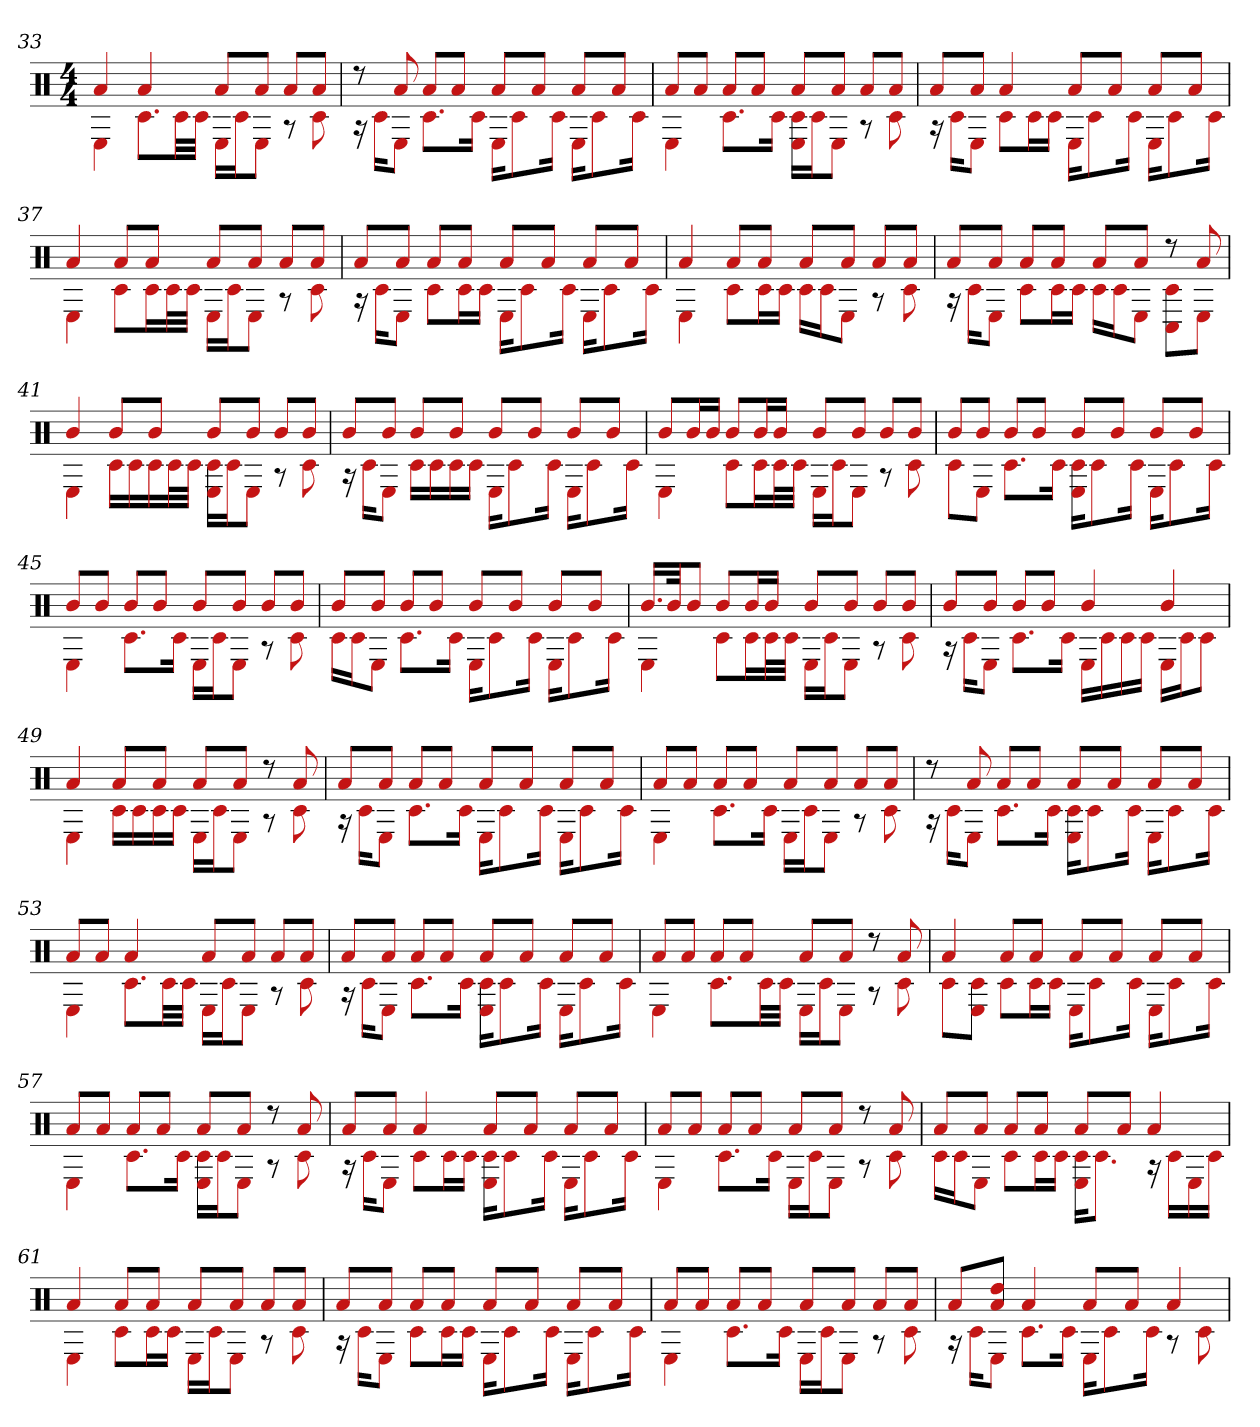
**kern
*part1
*staff1
*clefX
*k[]
*M4/4
=33
*^
4a	4E
4a	8.c#L
.	32c#LL
.	32c#JJJ
8aL	16ELL
.	16c#J
8aJ	8EJ
8aL	8r
8aJ	8c#
=34	=34
8r	16r
.	16c#KL
8a	8EJ
8aL	8.c#L
8aJ	.
.	16c#Jk
8aL	16EKL
.	8c#
8aJ	.
.	16c#Jk
8aL	16EKL
.	8c#
8aJ	.
.	16c#Jk
=35	=35
8aL	4E
8aJ	.
8aL	8.c#L
8aJ	.
.	16c#Jk
8aL	16c# 16ELL
.	16c#J
8aJ	8EJ
8aL	8r
8aJ	8c#
=36	=36
8aL	16r
.	16c#KL
8aJ	8EJ
4a	8c#L
.	16c#L
.	16c#JJ
8aL	16EKL
.	8c#
8aJ	.
.	16c#Jk
8aL	16EKL
.	8c#
8aJ	.
.	16c#Jk
=37	=37
4a	4E
8aL	8c#L
8aJ	16c#L
.	32c#L
.	32c#JJJ
8aL	16ELL
.	16c#J
8aJ	8EJ
8aL	8r
8aJ	8c#
=38	=38
8aL	16r
.	16c#KL
8aJ	8EJ
8aL	8c#L
8aJ	16c#L
.	16c#JJ
8aL	16EKL
.	8c#
8aJ	.
.	16c#Jk
8aL	16EKL
.	8c#
8aJ	.
.	16c#Jk
=39	=39
4a	4E
8aL	8c#L
8aJ	16c#L
.	16c#JJ
8aL	16c#LL
.	16c#J
8aJ	8EJ
8aL	8r
8aJ	8c#
=40	=40
8aL	16r
.	16c#KL
8aJ	8EJ
8aL	8c#L
8aJ	16c#L
.	16c#JJ
8aL	16c#LL
.	16c#J
8aJ	8EJ
8r	8C# 8c#L
8a	8EJ
=41	=41
4b	4E
8bL	16c#LL
.	16c#
8bJ	16c#
.	32c#L
.	32c#JJJ
8bL	16c# 16ELL
.	16c#J
8bJ	8EJ
8bL	8r
8bJ	8c#
=42	=42
8bL	16r
.	16c#KL
8bJ	8EJ
8bL	16c#LL
.	16c#
8bJ	16c#
.	16c#JJ
8bL	16EKL
.	8c#
8bJ	.
.	16c#Jk
8bL	16EKL
.	8c#
8bJ	.
.	16c#Jk
=43	=43
8bL	4E
16bL	.
16bJJ	.
8bL	8c#L
16bL	16c#L
16bJJ	32c#L
.	32c#JJJ
8bL	16ELL
.	16c#J
8bJ	8EJ
8bL	8r
8bJ	8c#
=44	=44
8bL	8c#L
8bJ	8EJ
8bL	8.c#L
8bJ	.
.	16c#Jk
8bL	16c# 16EKL
.	8c#
8bJ	.
.	16c#Jk
8bL	16EKL
.	8c#
8bJ	.
.	16c#Jk
=45	=45
8bL	4E
8bJ	.
8bL	8.c#L
8bJ	.
.	16c#Jk
8bL	16ELL
.	16c#J
8bJ	8EJ
8bL	8r
8bJ	8c#
=46	=46
8bL	16c#LL
.	16c#J
8bJ	8EJ
8bL	8.c#L
8bJ	.
.	16c#Jk
8bL	16EKL
.	8c#
8bJ	.
.	16c#Jk
8bL	16EKL
.	8c#
8bJ	.
.	16c#Jk
=47	=47
16.bLL	4E
32bJk	.
8bJ	.
8bL	8c#L
16bL	16c#L
16bJJ	32c#L
.	32c#JJJ
8bL	16ELL
.	16c#J
8bJ	8EJ
8bL	8r
8bJ	8c#
=48	=48
8bL	16r
.	16c#KL
8bJ	8EJ
8bL	8.c#L
8bJ	.
.	16c#Jk
4b	16ELL
.	16c#
.	16c#
.	16c#JJ
4b	16ELL
.	16c#J
.	8c#J
=49	=49
4a	4E
8aL	16c#LL
.	16c#
8aJ	16c#
.	16c#JJ
8aL	16ELL
.	16c#J
8aJ	8EJ
8r	8r
8a	8c#
=50	=50
8aL	16r
.	16c#KL
8aJ	8EJ
8aL	8.c#L
8aJ	.
.	16c#Jk
8aL	16EKL
.	8c#
8aJ	.
.	16c#Jk
8aL	16EKL
.	8c#
8aJ	.
.	16c#Jk
=51	=51
8aL	4E
8aJ	.
8aL	8.c#L
8aJ	.
.	16c#Jk
8aL	16ELL
.	16c#J
8aJ	8EJ
8aL	8r
8aJ	8c#
=52	=52
8r	16r
.	16c#KL
8a	8EJ
8aL	8.c#L
8aJ	.
.	16c#Jk
8aL	16E 16c#KL
.	8c#
8aJ	.
.	16c#Jk
8aL	16EKL
.	8c#
8aJ	.
.	16c#Jk
=53	=53
8aL	4E
8aJ	.
4a	8.c#L
.	32c#LL
.	32c#JJJ
8aL	16ELL
.	16c#J
8aJ	8EJ
8aL	8r
8aJ	8c#
=54	=54
8aL	16r
.	16c#KL
8aJ	8EJ
8aL	8.c#L
8aJ	.
.	16c#Jk
8aL	16c# 16EKL
.	8c#
8aJ	.
.	16c#Jk
8aL	16EKL
.	8c#
8aJ	.
.	16c#Jk
=55	=55
8aL	4E
8aJ	.
8aL	8.c#L
8aJ	.
.	32c#LL
.	32c#JJJ
8aL	16ELL
.	16c#J
8aJ	8EJ
8r	8r
8a	8c#
=56	=56
4a	8c#L
.	8c# 8EJ
8aL	8c#L
8aJ	16c#L
.	16c#JJ
8aL	16EKL
.	8c#
8aJ	.
.	16c#Jk
8aL	16EKL
.	8c#
8aJ	.
.	16c#Jk
=57	=57
8aL	4E
8aJ	.
8aL	8.c#L
8aJ	.
.	16c#Jk
8aL	16E 16c#LL
.	16c#J
8aJ	8EJ
8r	8r
8a	8c#
=58	=58
8aL	16r
.	16c#KL
8aJ	8EJ
4a	8c#L
.	16c#L
.	16c#JJ
8aL	16c# 16EKL
.	8c#
8aJ	.
.	16c#Jk
8aL	16EKL
.	8c#
8aJ	.
.	16c#Jk
=59	=59
8aL	4E
8aJ	.
8aL	8.c#L
8aJ	.
.	16c#Jk
8aL	16ELL
.	16c#J
8aJ	8EJ
8r	8r
8a	8c#
=60	=60
8aL	16c#LL
.	16c#J
8aJ	8EJ
8aL	8c#L
8aJ	16c#L
.	16c#JJ
8aL	16c# 16EKL
.	8.c#J
8aJ	.
4a	16r
.	16c#LL
.	16E
.	16c#JJ
=61	=61
4a	4E
8aL	8c#L
8aJ	16c#L
.	16c#JJ
8aL	16ELL
.	16c#J
8aJ	8EJ
8aL	8r
8aJ	8c#
=62	=62
8aL	16r
.	16c#KL
8aJ	8EJ
8aL	8c#L
8aJ	16c#L
.	16c#JJ
8aL	16EKL
.	8c#
8aJ	.
.	16c#Jk
8aL	16EKL
.	8c#
8aJ	.
.	16c#Jk
=63	=63
8aL	4E
8aJ	.
8aL	8.c#L
8aJ	.
.	16c#Jk
8aL	16ELL
.	16c#J
8aJ	8EJ
8aL	8r
8aJ	8c#
=64	=64
8aL	16r
.	16c#KL
8a 8ddJ	8EJ
4a	8.c#L
.	16c#Jk
8aL	16EKL
.	8c#
8aJ	.
.	16c#Jk
4a	8r
.	8c#
*v	*v
=
*-
